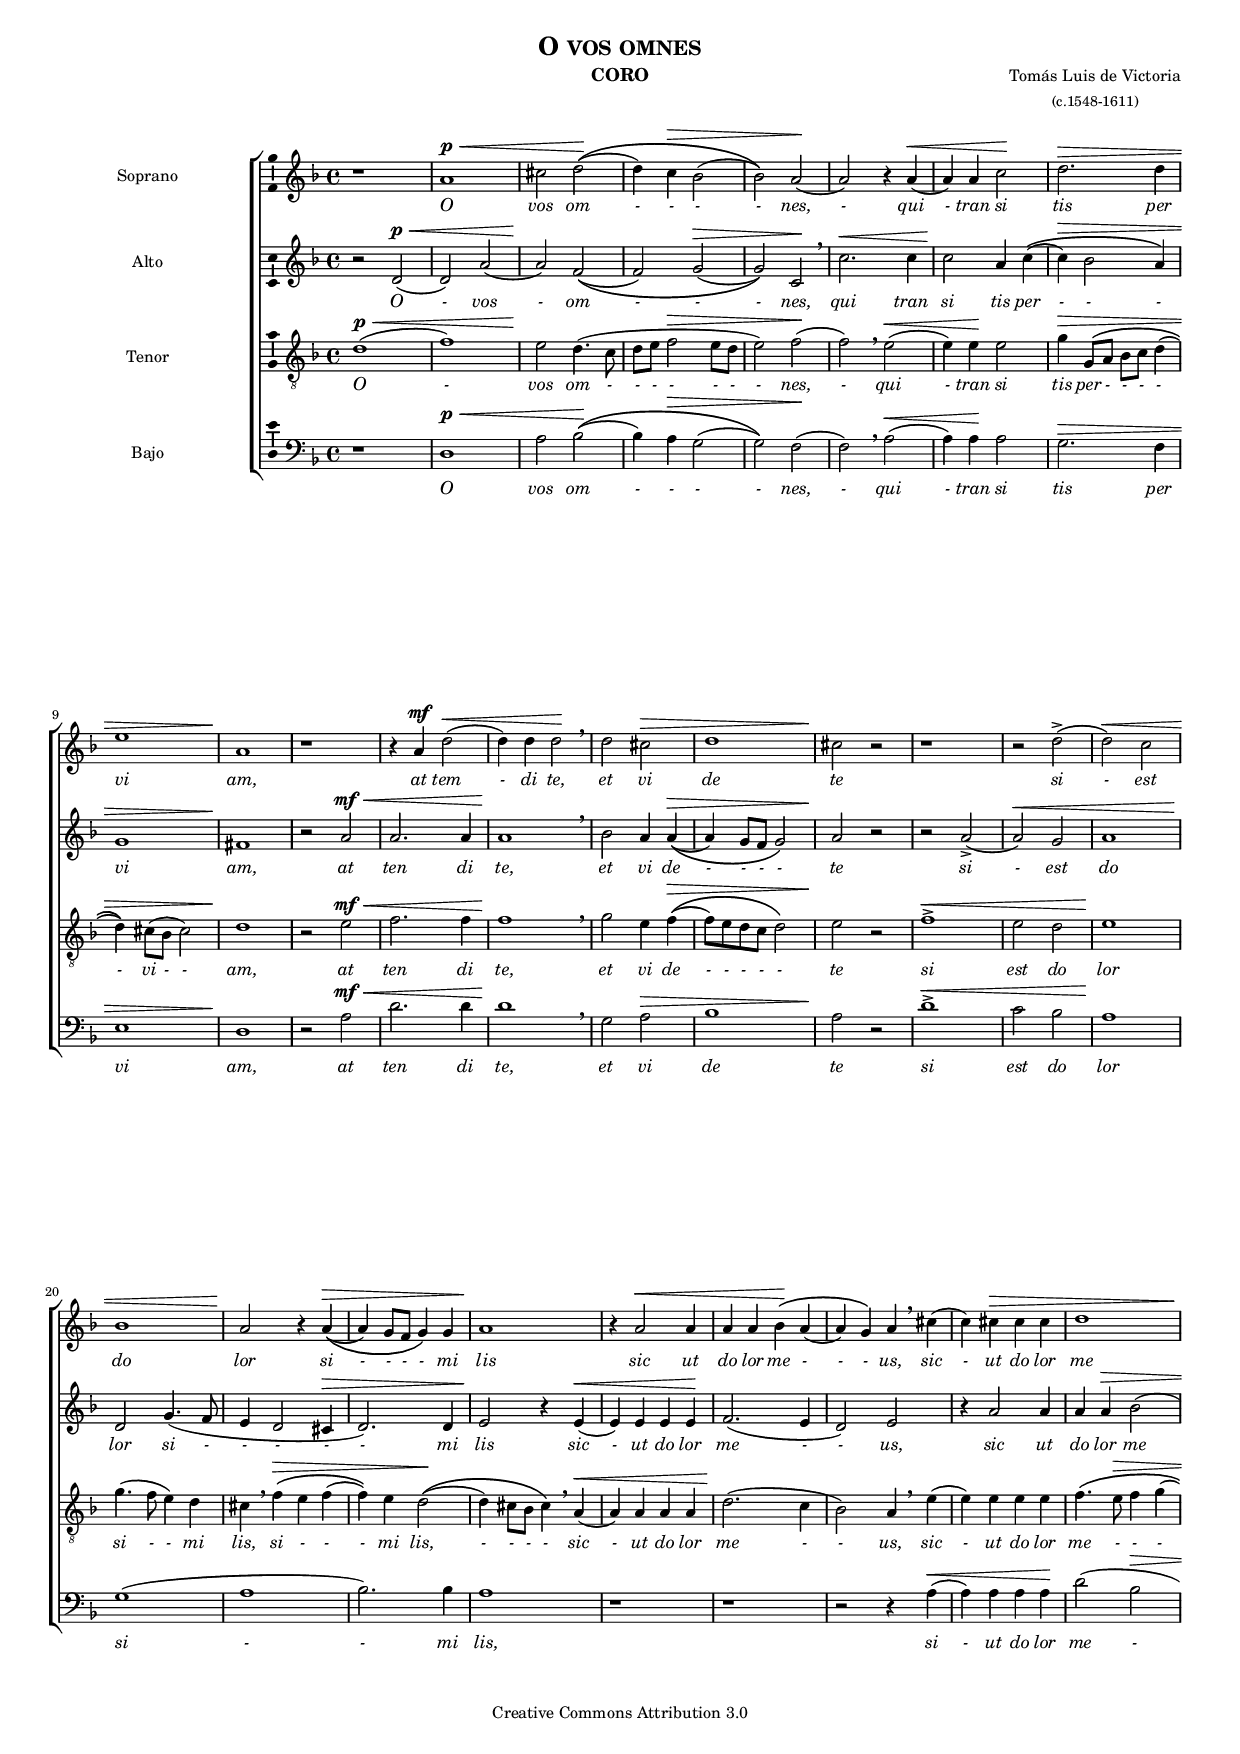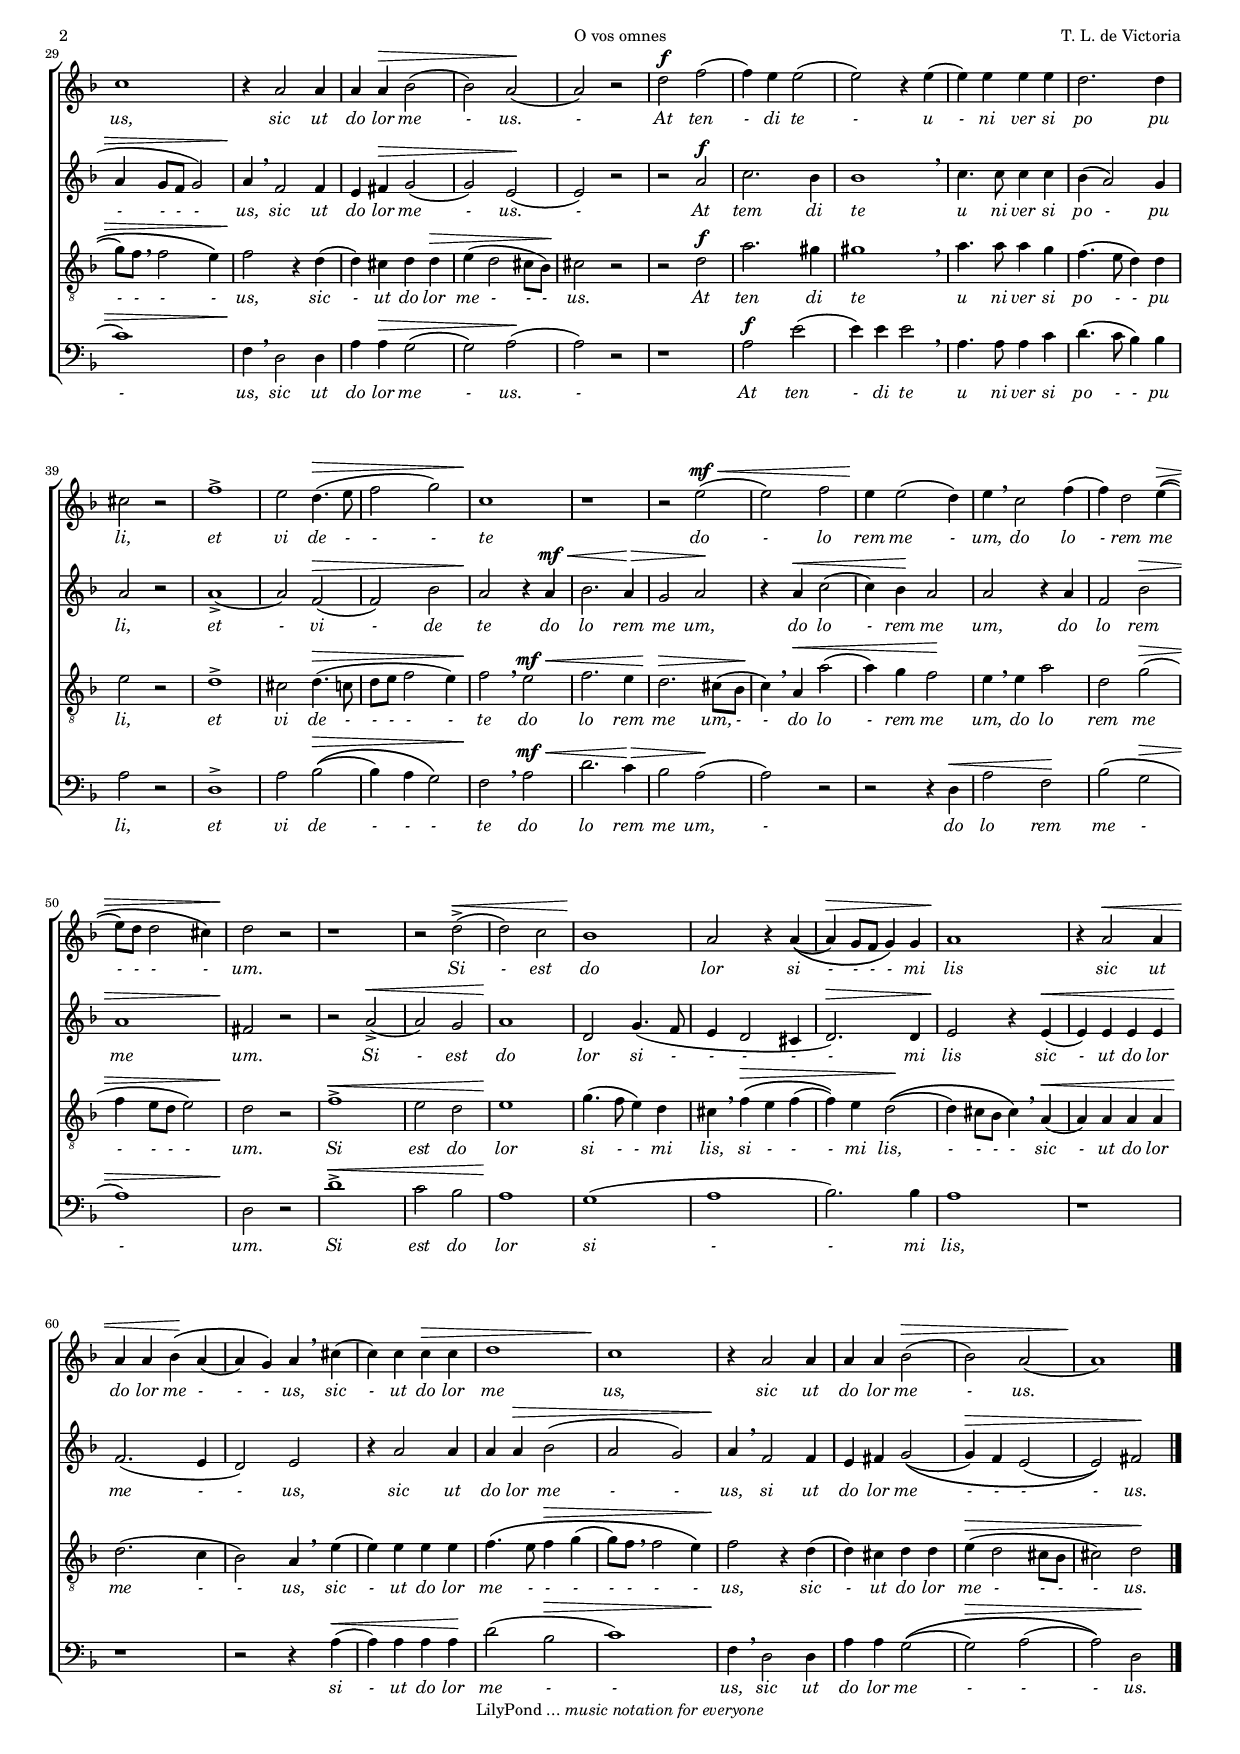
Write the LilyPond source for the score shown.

% Created on Mon Aug 29 16:03:40 CST 2011
% by serach.sam@

\version "2.14.2"

#(set-global-staff-size 14)
#(ly:set-option 'point-and-click #f)

italicas=\override LyricText #'font-shape = #'italic
rectas=\override LyricText #'font-shape = #'upright
ss=\once \set suggestAccidentals = ##t
htitle="O vos omnes"
hcomposer="T. L. de Victoria"

\header {
        title = \markup { \caps "O vos omnes" }
	instrument = \markup { \smallCaps "CORO" }
	composer = \markup { \center-column { "Tomás Luis de Victoria" \small "(c.1548-1611)" } }
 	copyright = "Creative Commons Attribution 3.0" 
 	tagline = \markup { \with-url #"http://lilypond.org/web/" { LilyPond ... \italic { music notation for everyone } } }
 	breakbefore = ##t
}

global={ \key f \major \time 4/4 \skip 1*68 \bar "|." }

cantus={ 
  \relative c'' {                                
    r1 | a1\p\< | cis2 d\!\(( | d4) c\> bes2( | bes2)\) a\!( | a2) r4 a4\<( | a4) a c2\! | d2.\> d4 | e1 | a,1\! | r1 | r4 a4\mf d2\<( | d4) d d2\! \breathe | d2 cis\> | d1 | cis2\! r | % primer sistema
    r1 | r2 d->( | d2\<) c | bes1 | a2\! r4 a4\>\(( | a4) g8 f g4\) g | a1\! | r4 a2\< a4 | a4 a bes\!\( a( | a4) g\) a \breathe cis4( | c4) cis\> cis cis | d1 | c1\! | r4 a2 a4 | a4 a\> bes2( | bes2) a\!( | a2) r | % segundo sistema
    d2\f f( | f4) e e2( | e2) r4 e4( | e4) e e e | d2. d4 | cis2 r | f1-> | e2 d4.\>( e8 | f2 g) | c,1\! | r1 | r2 e\mf\<( | e2) f | e4\! e2( d4) | e \breathe c2 f4( | f4) d2 e4\>\(( | e8) d d2 cis4\) | d2\! r2 | % tercer sistema
    r1 | r2 d2->\<( | d2) c | bes1\! | a2 r4 a\(( | a4\>) g8 f g4\) g | a1\! | r4 a2\< a4 | a4 a bes\!\( a( | a4) g\) a \breathe cis( | c4) c c\> c | d1 | c1\! | r4 a2 a4 | a4 a bes2\>( | bes2) a( | a1\!) | %cuarto sistema
  }
}

altus={                                
  r2 d\p\<( | d2) a'( | a2\!) f\(( | f2) g\>( | g2)\) c,\! \breathe | c'2.\< c4 | c2\! a4 c4\(( | c4\>) bes2 a4\) | g1 | fis1\! | r2 a2\mf\< | a2. a4 | a1\! \breathe | bes2 a4 a\>\(( | a4) g8 f g2\) | a2\! r2 | % primer sistema
  r2 a2->( | a2\<) g | a1 | d,2\! g4.( f8 | e4 d2 cis4\> | d2.) d4 | e2\! r4 e\<( | e4) e e e\! | f2.( e4 | d2) e | r4 a2 a4 | a4 a\> bes2( | a4 g8 f g2) | a4\! \breathe f2 f4 | e4 fis\> g2( | g2) e\!( | e2) r2 | % segundo sistema
  r2 a\f | c2. bes4 | bes1 \breathe | c4. c8 c4 c | bes4( a2) g4 | a2 r | a1->( | a2) f\>( | f2) bes | a2\! r4 a\mf\< | bes2. a4\!\> | g2 a\! | r4 a\< c2( | c4) bes\! a2 | a2 r4 a | f2 bes\> | a1 | fis2\! r | % tercer sistema
  r2 a->\<( | a2) g | a1\! | d,2 g4.( f8 | e4 d2 cis4 | d2.\>) d4 | e2\! r4 e\<( | e4) e e e | f2.\!( e4 | d2) e | r4 a2 a4 | a4 a\> bes2( | a2 g) | a4\! \breathe f2 f4 | e4 fis g2\(( | g4\>) f e2( | e2)\) fis\! | % cuarto sistema
}

tenor={                                
  d1\p\<( | f1) | e2\! d4.( c8 | d8 e f2\> e8 d | e2) f\!( | f2) \breathe e2\<( | e4) e\! e2 | g4\> g,8\( a bes  c d4( | d4)\) cis8( bes cis2) | d1\! | r2 e\mf\< | f2. f4 |  f1\! \breathe | g2 e4 f\>\(( | f8) e d c d2\) | e2\! r2 | % primer sistema
  f1->\< | e2 d | e1\! |  g4.( f8 e4) d | cis4 \breathe f4\>\( e f( | f4)\) e d2\!\(( | d4) cis8 bes cis4\) \breathe a4\<( | a4) a a a | d2.\!( c4 | bes2) a4 \breathe e'( | e) e e e | f4.\( e8\> f4 g( | g8) f \breathe f2 e4\) | f2\! r4 d( | d4) cis d d\> | e4( d2 cis8 bes) | cis2\! r | % segundo sistema
  r2 d\f | a'2. gis4 | gis1 \breathe | a4. a8 a4 g | f4.( e8 d4) d | e2 r | d1-> | cis2 d4.\>( c8 | d8 e f2 e4) | f2\! \breathe e2\mf\< | f2. e4 | d2.\!\> cis8( bes | c4\!) \breathe a\< a'2( | a4) g f2\! | e4 \breathe e a2 | d,2 g\>( | f4 e8 d e2) | d2\! r | % tercer sistema
  f1->\< | e2 d | e1\! | g4.( f8 e4) d | cis4 \breathe f4\>\( e f( | f4)\) e d2\!\(( | d4) cis8 bes cis4\) \breathe a4\<( | a4) a a a | d2.\!( c4 | bes2) a4 \breathe e'( | e) e e e | f4.\( e8 f4\> g( | g8) f \breathe f2 e4\) | f2\! r4 d( | d4) cis d d | e4\>( d2 cis8 bes | cis2) d\! | % cuarto sistema
}

bassus={                               
  r1 | d,1\p\< | a'2 bes\!\(( | bes4) a\> g2( | g2)\) f\!( | f2) \breathe a\<( | a4) a\! a2 | g2.\> f4 | e1 | d1\! | r2 a'\mf\< | d2.d4 |  d1\! \breathe | g,2 a\> | bes1 | a2\! r | % primer sistema
  d1->\< | c2 bes | a1\! | g1( | a1 | bes2.) bes4 | a1 | r1 | r1 | r2 r4 a\<( | a4) a a a\! | d2( bes\> | c1) | f,4\! \breathe d2 d4 | a'4 a\> g2( | g2) a\!( | a2) r2 | % segundo sistema
  r1 | a2\f e'( | e4) e e2 \breathe | a,4. a8 a4 c | d4.( c8 bes4) bes4 | a2 r | d,1-> | a'2 bes\>\(( | bes4) a g2\) | f2\! \breathe a\mf\< | d2. c4\!\> | bes2 a\!( | a2) r | r2 r4 d,\< | a'2 f\! | bes2( g\> | a1) | d,2\! r | % tercer sistema
  d'1->\< | c2 bes | a1\! | g1( | a1 | bes2.) bes4 | a1 | r1 | r1 | r2 r4 a\<( | a4) a a a\! | d2( bes\> | c1) | f,4\! \breathe d2 d4 | a'4 a g2\(( | g2\>) a( | a2)\) d,2\! | % cuarto sistema
}

textocantus=\lyricmode{
  \italicas
  O vos om - - - - nes, - qui - tran si tis per vi am, at tem - di te, et vi de te 
  si - est do lor si - - - - mi lis sic ut do lor me - - - us, sic - ut do lor me us, sic ut do lor me - us.
  - At ten - di te - u - ni ver si po pu li, et vi de - - - te do - lo rem me - um, do lo - rem me - - - - um.
  Si - est do lor si - - - - mi lis sic ut do lor me - - - us, sic - ut do lor me us, sic ut do lor me - us.
}

textoaltus=\lyricmode{
  \italicas
  O - vos - om - - - nes, qui tran si tis per - - - vi am, at ten di te, et vi de - - - - te
  si - est do lor si - - - - - mi lis sic - ut do lor me - - us, sic ut do lor me - - - - us, sic ut do lor me - us.
  - At tem di te u ni ver si po - pu li, et - vi - de te do lo rem me um, do lo - rem me um, do lo rem me um.
  Si - est do lor si - - - - - mi lis sic - ut do lor me - - us, sic ut do lor me - - us, si ut do lor me - - - - us.
}

textotenor=\lyricmode{
  \italicas
  O - vos om - - - - - - - nes, - qui - tran si tis per - - - - - vi - - am, at ten di te, et vi de - - - - - te
  si est do lor si - - mi lis, si - - - mi lis, - - - - sic - ut do lor me - - us, sic - ut do lor me - - - - - - - us, sic - ut do lor me - - - us.
  At ten di te u ni ver si po - - pu li, et vi de - - - - - te do lo rem me um, - - do lo - rem me um, do lo rem me - - - - um.
  Si est do lor si - - mi lis, si - - - mi lis, - - - - sic - ut do lor me - - us, sic - ut do lor me - - - - - - - us, sic - ut do lor me - - - - us.
}

textobassus=\lyricmode{
  \italicas
  O vos om - - - - nes, - qui - tran si tis per vi am, at ten di te, et vi de te
  si est do lor si - - mi lis, si - ut do lor me - - us, sic ut do lor me - us.
  - At ten - di te u ni ver si po - - pu li, et vi de - - - te do lo rem me um, - do lo rem me - - um.
  Si est do lor si - - mi lis, si - ut do lor me - - us, sic ut do lor me - - - us.
}
%{
incipitcantus=\markup{
        \score {
                { 
                \set Staff.instrumentName=\markup { \column { "Violin" \small "[Viola]" } }
                \override NoteHead   #'style = #'neomensural
                \override Rest #'style = #'neomensural
                \override Staff.TimeSignature #'style = #'neomensural
                \cadenzaOn 
                \clef "petrucci-c1"
                \key c \major
                \time 2/2
                a'1.
                } 
        \layout {
                \context { \Voice
                        \remove Ligature_bracket_engraver
                        \consists Mensural_ligature_engraver
                }
                line-width=\incipitwidth
                indent = 0
              }
        }
}

incipitaltus=\markup{
        \score{
                { 
                \set Staff.instrumentName=\markup { \column { "Viola" \small "[Cello I]" } }
                \override NoteHead   #'style = #'neomensural 
                \override Rest #'style = #'neomensural
                \override Staff.TimeSignature #'style = #'neomensural
                \cadenzaOn 
                \clef "petrucci-c3"
                \key c \major
                \time 2/2
                e'1
                } 
        \layout {
                \context { \Voice
                        \remove Ligature_bracket_engraver
                        \consists Mensural_ligature_engraver
                }
                line-width=\incipitwidth
                indent = 0
              }
        }
}

incipittenor=\markup {
        \score {
                { 
                \set Staff.instrumentName=\markup { \column {"Cello" \small "[Cello II]"} }
                \override NoteHead   #'style = #'neomensural 
                \override Rest #'style = #'neomensural
                \override Staff.TimeSignature #'style = #'neomensural
                \cadenzaOn 
                \clef "petrucci-c3"
                \key c \major
                \time 2/2
                e'1.
                } 
        \layout {
                \context { \Voice
                        \remove Ligature_bracket_engraver
                        \consists Mensural_ligature_engraver
                }
                line-width=\incipitwidth
                indent=0
              }
        }
}

incipitbassus=\markup {
        \score {
                { 
                \set Staff.instrumentName=\markup{ \column { "Bass" } }
                \override NoteHead   #'style = #'neomensural 
                \override Rest #'style = #'neomensural
                \override Staff.TimeSignature #'style = #'neomensural
                \cadenzaOn 
                \clef "petrucci-c4"
                \key c \major
                \time 2/2
                a1.
                } 
        \layout {
                \context { \Voice
                        \remove Ligature_bracket_engraver
                        \consists Mensural_ligature_engraver
                }
                line-width=\incipitwidth
                indent = 0
              }
        }
}
%}
\score { 
  \relative c' {
    \new ChoirStaff<<

        \new Staff <<\global
          \new Voice="v1" {
                \set Staff.instrumentName=\markup { \column { "Soprano" } }
                \clef "treble"
                \dynamicUp
                \cantus }
              \addlyrics {\textocantus }
        >>

        \new Staff << \global
          \new Voice="v2" {
                \set Staff.instrumentName=\markup { \column { "Alto" } }
                \clef "treble" 
                \dynamicUp
                \altus }
              \addlyrics {\textoaltus }
        >>

        \new Staff <<\global
          \new Voice="v3" {
                \set Staff.instrumentName=\markup { \column { "Tenor" } }
                \clef "G_8"
                \dynamicUp
                \tenor }
              \addlyrics {\textotenor }
        >>
        
        \new Staff <<\global
          \new Voice="v4" {
                \set Staff.instrumentName=\markup{ \column { "Bajo" } }
                \clef "bass" 
                \dynamicUp
                \bassus }
               \addlyrics {\textobassus }
        >>
      >>
    }

\layout{ 
        \context { \Lyrics 
                \override VerticalAxisGroup #'minimum-Y-extent = #'(-0.0 . 0.0) 
                \override LyricHyphen #'minimum-distance = #0.33
        }
        \context { \Score 
                \override BarNumber #'padding = #2 
        }
        \context { \Voice 
                melismaBusyProperties = #'() 
        }
        \context { \Staff 
                \override VerticalAxisGroup #'minimum-Y-extent = #'(-4 . 5.7)
                \consists Ambitus_engraver 
                \override LigatureBracket #'padding = #1
        }
    }
  }

\paper{
        %page-limit-inter-system-space = ##t        %cuando hay 6 voces
        %page-limit-inter-system-space-factor = 1.3 %cuando hay 6 voces
        evenHeaderMarkup=\markup  \fill-line { \fromproperty #'page:page-number-string \htitle \hcomposer}
        oddHeaderMarkup= \markup  \fill-line { \on-the-fly #not-first-page \hcomposer \on-the-fly #not-first-page \htitle \on-the-fly #not-first-page \fromproperty #'page:page-number-string }
        %system-count=7
        %line-width=19.0\cm
        ragged-last-bottom = ##f
        indent=3.4\cm
        between-system-padding = 0
        foot-separation=6\mm
        head-separation=4\mm
}